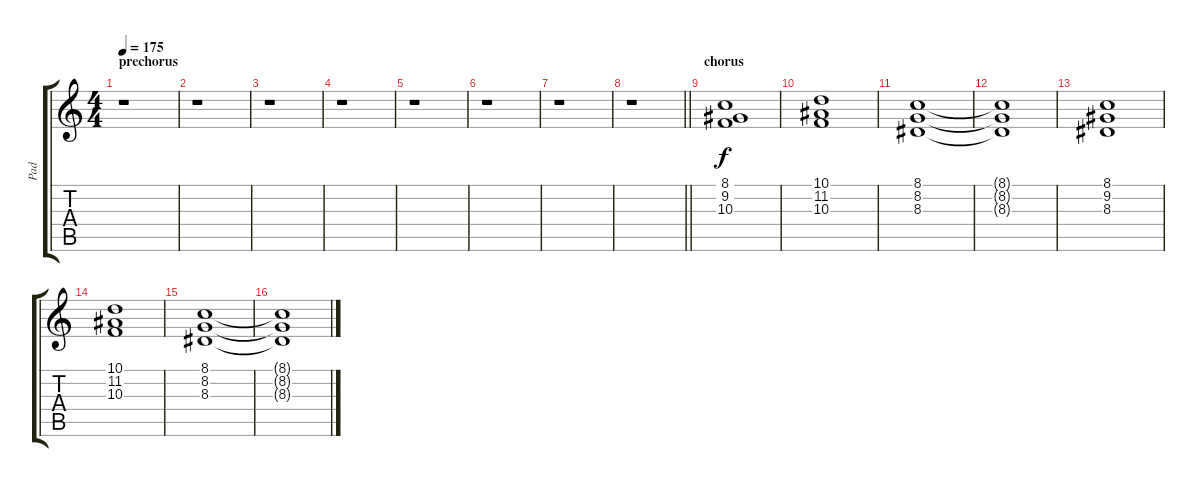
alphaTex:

\track ("Pad" "Pad") {instrument pad2warm}
\staff {score tabs}
\tuning (E4 B3 G3 D3 A2 E2) {hide}
\ts (4 4)
\section ("" "prechorus")
\tempo 175
\clef g2
\ks c
r.1{dy f} |
r.1 |
r.1 |
r.1 |
r.1 |
r.1 |
r.1 |
\barLineRight lightlight
r.1 |
\section ("" "chorus")
(8.1 9.2 10.3).1 |
(10.1 11.2 10.3).1 |
(8.1 8.2 8.3).1 |
(8.1{t} 8.2{t} 8.3{t}).1 |
(8.1 9.2 8.3).1 |
(10.1 11.2 10.3).1 |
(8.1 8.2 8.3).1 |
(8.1{t} 8.2{t} 8.3{t}).1
